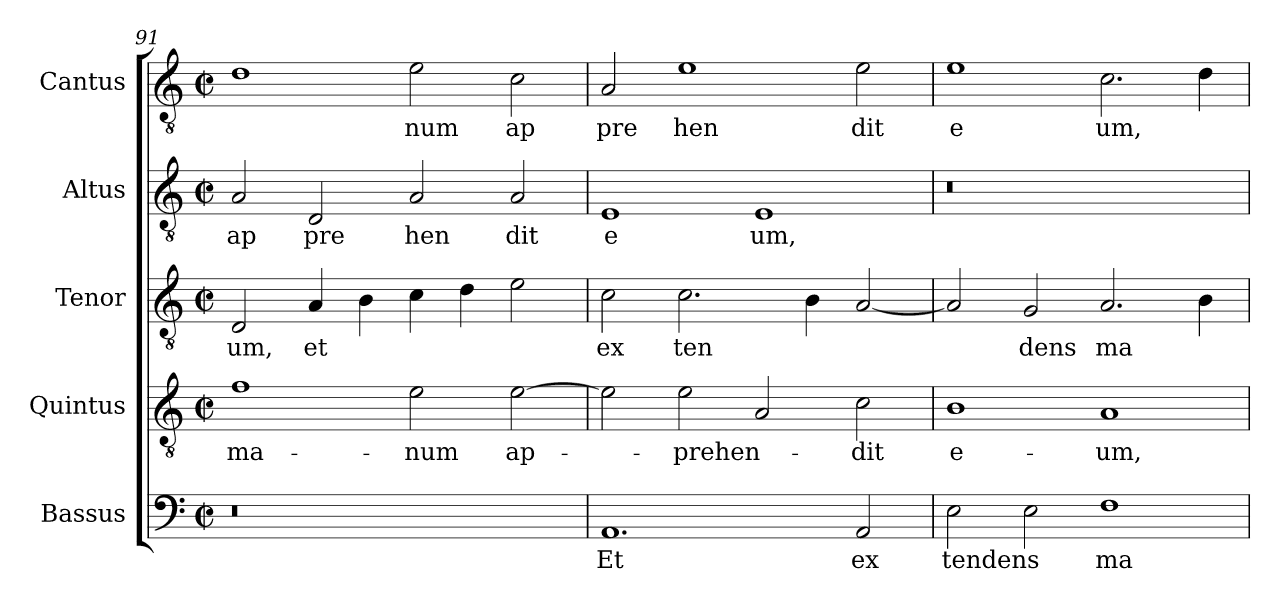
**kern	**text	**kern	**text	**kern	**text	**kern	**text	**kern	**text
*part5	*part5	*part4	*part4	*part3	*part3	*part2	*part2	*part1	*part1
*staff5	*staff5	*staff4	*staff4	*staff3	*staff3	*staff2	*staff2	*staff1	*staff1
*I"Bassus	*	*I"Quintus	*	*I"Tenor	*	*I"Altus	*	*I"Cantus	*
*clefF4	*	*clefGv2	*	*clefGv2	*	*clefGv2	*	*clefGv2	*
*M2/2	*	*M2/2	*	*M2/2	*	*M2/2	*	*M2/2	*
*met(c|)	*	*met(c|)	*	*met(c|)	*	*met(c|)	*	*met(c|)	*
=91	=91	=91	=91	=91	=91	=91	=91	=91	=91
!	!	!	!LO:LY:b:cj	!	!LO:LY:b:cj	!	!LO:LY:b:cj	!	!
0r	.	1f	ma-	2D/	um,	2A/	ap	1d	.
!	!	!	!	!	!LO:LY:b:cj	!	!LO:LY:b:cj	!	!
.	.	.	.	4A/	et	2D/	pre	.	.
.	.	.	.	4B\	.	.	.	.	.
!	!	!	!LO:LY:b:cj	!	!	!	!LO:LY:b:cj	!	!LO:LY:b:cj
.	.	2e\	-num	4c\	.	2A/	hen	2e\	num
.	.	.	.	4d\	.	.	.	.	.
!	!	!	!LO:LY:b:cj	!	!	!	!LO:LY:b:cj	!	!LO:LY:b:cj
.	.	[>2e\	ap-	2e\	.	2A/	dit	2c\	ap
=92	=92	=92	=92	=92	=92	=92	=92	=92	=92
!	!LO:LY:b:cj	!	!	!	!LO:LY:b:cj	!	!LO:LY:b:cj	!	!LO:LY:b:cj
1.AA	Et	2e\]	.	2c\	ex	1E	e	2A/	pre
!	!	!	!LO:LY:b	!	!LO:LY:b	!	!	!	!LO:LY:b:cj
.	.	2e\	-prehen-	2.c\	ten	.	.	1e	hen
!	!	!	!	!	!	!	!LO:LY:b:cj	!	!
.	.	2A/	.	.	.	1E	um,	.	.
.	.	.	.	4B\	.	.	.	.	.
!	!LO:LY:b:cj	!	!LO:LY:b:cj	!	!	!	!	!	!LO:LY:b:cj
2AA/	ex	2c\	-dit	[<2A/	.	.	.	2e\	dit
=93	=93	=93	=93	=93	=93	=93	=93	=93	=93
!	!LO:LY:b	!	!LO:LY:b:cj	!	!	!	!	!	!LO:LY:b:cj
2E\	tendens	1B	e-	2A/]	.	0r	.	1e	e
!	!	!	!	!	!LO:LY:b:cj	!	!	!	!
2E\	.	.	.	2G/	dens	.	.	.	.
!	!LO:LY:b:cj	!	!LO:LY:b:cj	!	!LO:LY:b	!	!	!	!LO:LY:b
1F	ma	1A	-um,	2.A/	ma	.	.	2.c\	um,
.	.	.	.	4B\	.	.	.	4d\	.
=	=	=	=	=	=	=	=	=	=
*-	*-	*-	*-	*-	*-	*-	*-	*-	*-
